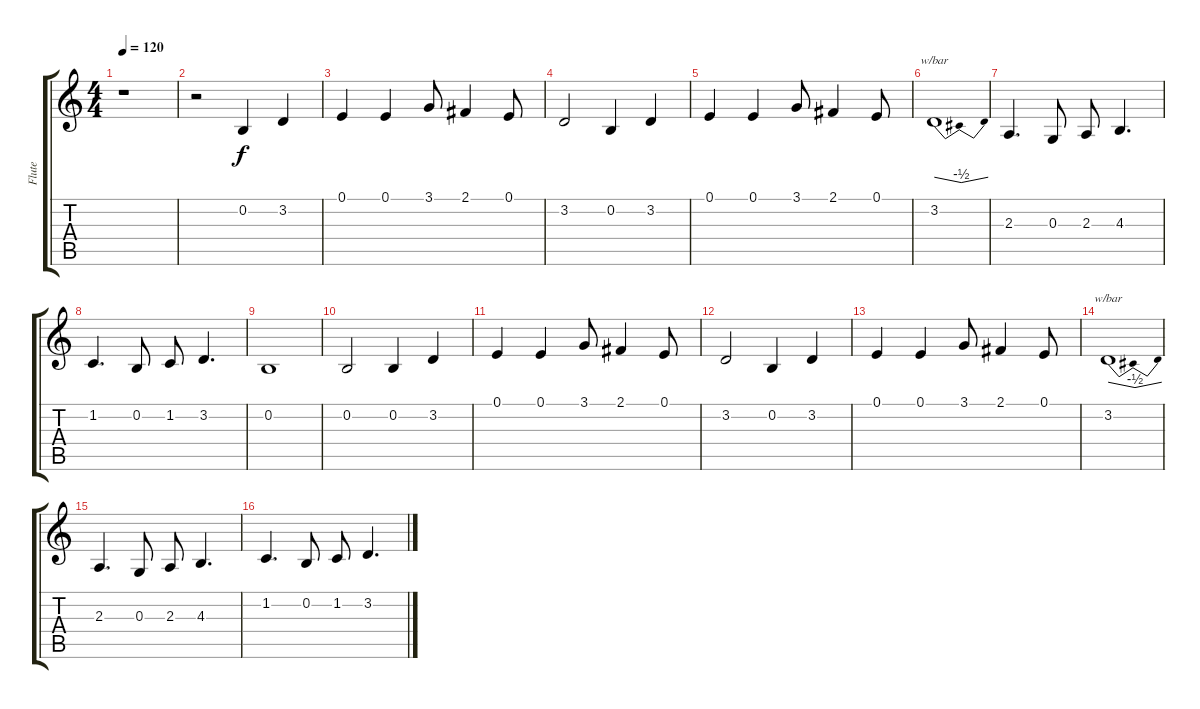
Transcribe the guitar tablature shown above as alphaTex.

\track ("Flute" "Flute") {instrument sopranosax}
\staff {score tabs}
\tuning (E4 B3 G3 D3 A2 E2) {hide}
\ts (4 4)
\tempo 120
\clef g2
\ks c
r.1{dy f} |
r.2 0.2.4 3.2.4 |
0.1.4 0.1.4 3.1.8 2.1.4 0.1.8 |
3.2.2 0.2.4 3.2.4 |
0.1.4 0.1.4 3.1.8 2.1.4 0.1.8 |
3.2.1{tbe (dip default 0 0 15 -2 60 0)} |
2.3.4{d} 0.3.8 2.3.8 4.3.4{d} |
1.2.4{d} 0.2.8 1.2.8 3.2.4{d} |
0.2.1 |
0.2.2 0.2.4 3.2.4 |
0.1.4 0.1.4 3.1.8 2.1.4 0.1.8 |
3.2.2 0.2.4 3.2.4 |
0.1.4 0.1.4 3.1.8 2.1.4 0.1.8 |
3.2.1{tbe (dip default 0 0 15 -2 60 0)} |
2.3.4{d} 0.3.8 2.3.8 4.3.4{d} |
1.2.4{d} 0.2.8 1.2.8 3.2.4{d}
